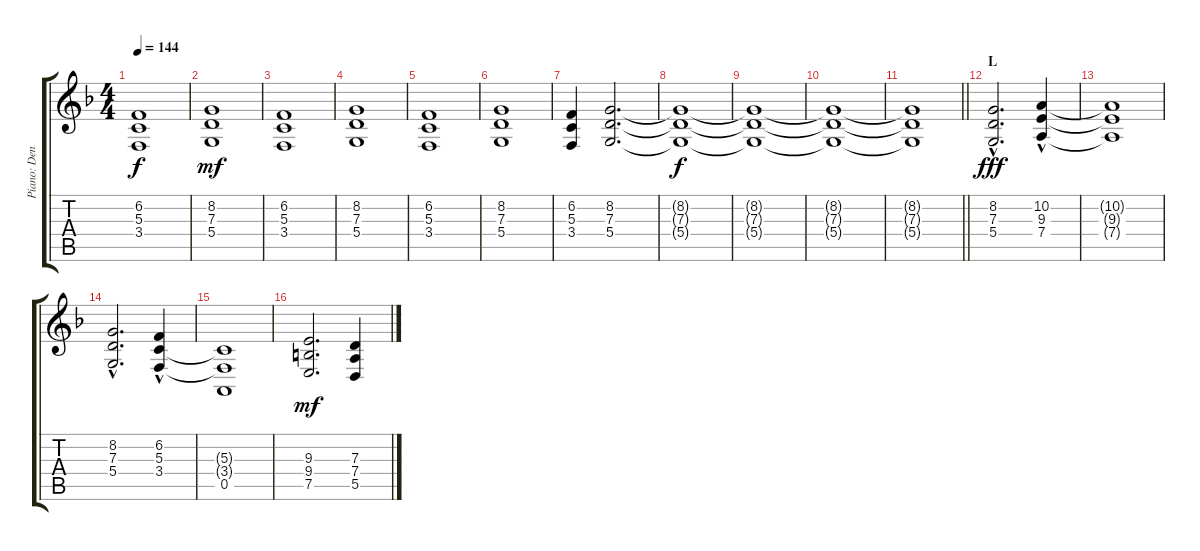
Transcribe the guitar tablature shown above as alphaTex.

\track ("Piano: Denis" "Piano: Den") {instrument electricgrandpiano}
\staff {score tabs}
\tuning (E4 B3 G3 D3 A2 E2) {hide}
\ts (4 4)
\tempo 144
\clef g2
\ks f
(6.2{t} 5.3{t} 3.4{t}).1{dy f} |
(8.2 7.3 5.4).1{dy mf} |
(6.2 5.3 3.4).1 |
(8.2 7.3 5.4).1 |
(6.2 5.3 3.4).1 |
(8.2 7.3 5.4).1 |
(6.2 5.3 3.4).4 (8.2 7.3 5.4).2{d} |
(8.2{t} 7.3{t} 5.4{t}).1{dy f} |
(8.2{t} 7.3{t} 5.4{t}).1 |
(8.2{t} 7.3{t} 5.4{t}).1 |
\barLineRight lightlight
(8.2{t} 7.3{t} 5.4{t}).1 |
\section ("" "L")
(8.2{hac} 7.3{hac} 5.4{hac}).2{d dy fff} (10.2{hac} 9.3{hac} 7.4{hac}).4 |
(10.2{t} 9.3{t} 7.4{t}).1 |
(8.2{hac} 7.3{hac} 5.4{hac}).2{d} (6.2{hac} 5.3{hac} 3.4{hac}).4 |
(5.3{t} 3.4{t} 0.5).1 |
(9.3 9.4 7.5).2{d dy mf} (7.3 7.4 5.5).4
